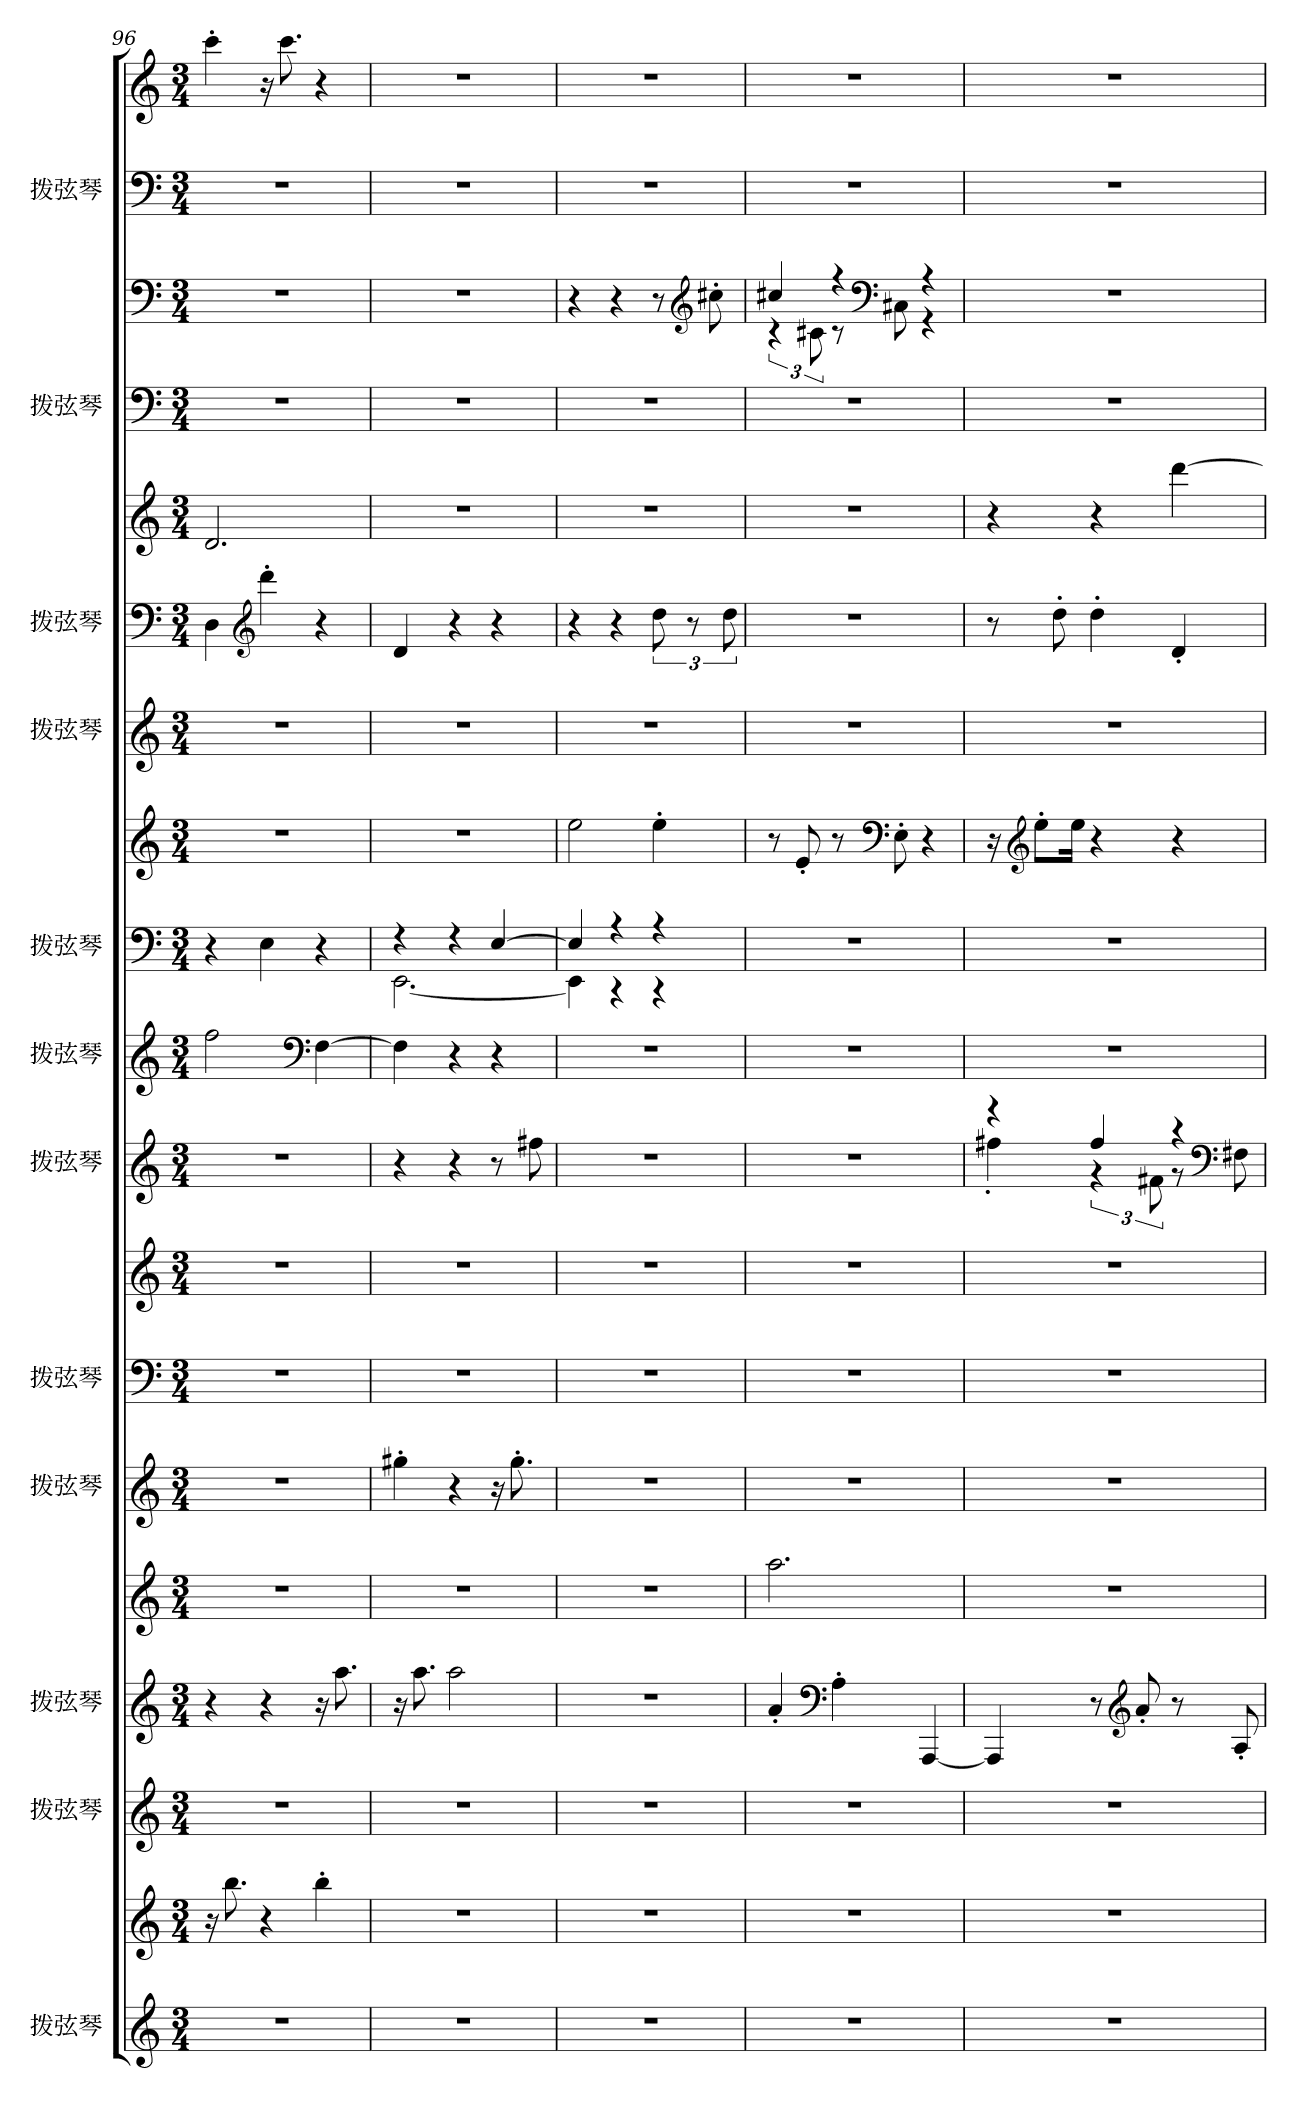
**kern	**kern	**kern	**kern	**kern	**kern	**kern	**kern	**kern	**kern	**kern	**kern	**kern	**kern	**kern	**kern	**kern	**kern	**kern
*part12	*part12	*part11	*part10	*part10	*part9	*part8	*part8	*part7	*part6	*part5	*part5	*part4	*part3	*part3	*part2	*part2	*part1	*part1
*staff19	*staff18	*staff17	*staff16	*staff15	*staff14	*staff13	*staff12	*staff11	*staff10	*staff9	*staff8	*staff7	*staff6	*staff5	*staff4	*staff3	*staff2	*staff1
*I"拨弦琴	*	*I"拨弦琴	*I"拨弦琴	*	*I"拨弦琴	*I"拨弦琴	*	*I"拨弦琴	*I"拨弦琴	*I"拨弦琴	*	*I"拨弦琴	*I"拨弦琴	*	*I"拨弦琴	*	*I"拨弦琴	*
*clefG2	*clefG2	*clefG2	*clefG2	*clefG2	*clefG2	*clefF4	*clefG2	*clefG2	*clefG2	*clefF4	*clefG2	*clefG2	*clefF4	*clefG2	*clefF4	*clefF4	*clefF4	*clefG2
*k[]	*k[]	*k[]	*k[]	*k[]	*k[]	*k[]	*k[]	*k[]	*k[]	*k[]	*k[]	*k[]	*k[]	*k[]	*k[]	*k[]	*k[]	*k[]
*M3/4	*M3/4	*M3/4	*M3/4	*M3/4	*M3/4	*M3/4	*M3/4	*M3/4	*M3/4	*M3/4	*M3/4	*M3/4	*M3/4	*M3/4	*M3/4	*M3/4	*M3/4	*M3/4
=96	=96	=96	=96	=96	=96	=96	=96	=96	=96	=96	=96	=96	=96	=96	=96	=96	=96	=96
2.r	16r	2.r	4r	2.r	2.r	2.r	2.r	2.r	2ff\	4r	2.r	2.r	4D\	2.d/	2.r	2.r	2.r	4ccc'\
.	8.bb\	.	.	.	.	.	.	.	.	.	.	.	.	.	.	.	.	.
*	*	*	*	*	*	*	*	*	*	*	*	*	*clefG2	*	*	*	*	*
.	4r	.	4r	.	.	.	.	.	.	4E\	.	.	4ddd'\	.	.	.	.	16r
.	.	.	.	.	.	.	.	.	.	.	.	.	.	.	.	.	.	8.ccc\
*	*	*	*	*	*	*	*	*	*clefF4	*	*	*	*	*	*	*	*	*
.	4bb'\	.	16r	.	.	.	.	.	[4F\	4r	.	.	4r	.	.	.	.	4r
.	.	.	8.aa\	.	.	.	.	.	.	.	.	.	.	.	.	.	.	.
=97	=97	=97	=97	=97	=97	=97	=97	=97	=97	=97	=97	=97	=97	=97	=97	=97	=97	=97
*	*	*	*	*	*	*	*	*	*	*^	*	*	*	*	*	*	*	*
2.r	2.r	2.r	16r	2.r	4gg#X'\	2.r	2.r	4r	4F\]	4r	[2.EE\	2.r	2.r	4d/	2.r	2.r	2.r	2.r	2.r
.	.	.	8.aa\	.	.	.	.	.	.	.	.	.	.	.	.	.	.	.	.
.	.	.	2aa\	.	4r	.	.	4r	4r	4r	.	.	.	4r	.	.	.	.	.
.	.	.	.	.	16r	.	.	8r	4r	[4E/	.	.	.	4r	.	.	.	.	.
.	.	.	.	.	8.gg#'\	.	.	.	.	.	.	.	.	.	.	.	.	.	.
.	.	.	.	.	.	.	.	8ff#X\	.	.	.	.	.	.	.	.	.	.	.
!!LO:PB:g=z
=98	=98	=98	=98	=98	=98	=98	=98	=98	=98	=98	=98	=98	=98	=98	=98	=98	=98	=98	=98
2.r	2.r	2.r	2.r	2.r	2.r	2.r	2.r	2.r	2.r	4E/]	4EE\]	2ee\	2.r	4r	2.r	2.r	4r	2.r	2.r
.	.	.	.	.	.	.	.	.	.	4r	4r	.	.	4r	.	.	4r	.	.
.	.	.	.	.	.	.	.	.	.	4r	4r	4ee'\	.	12dd\	.	.	8r	.	.
.	.	.	.	.	.	.	.	.	.	.	.	.	.	12r	.	.	.	.	.
*	*	*	*	*	*	*	*	*	*	*	*	*	*	*	*	*	*clefG2	*	*
.	.	.	.	.	.	.	.	.	.	.	.	.	.	.	.	.	8cc#X'\	.	.
.	.	.	.	.	.	.	.	.	.	.	.	.	.	12dd\	.	.	.	.	.
*	*	*	*	*	*	*	*	*	*	*v	*v	*	*	*	*	*	*	*	*
=99	=99	=99	=99	=99	=99	=99	=99	=99	=99	=99	=99	=99	=99	=99	=99	=99	=99	=99
*	*	*	*	*	*	*	*	*	*	*	*	*	*	*	*	*^	*	*
2.r	2.r	2.r	4a'/	2.aa\	2.r	2.r	2.r	2.r	2.r	2.r	8r	2.r	2.r	2.r	2.r	4cc#X/	6r	2.r	2.r
.	.	.	.	.	.	.	.	.	.	.	8e'/	.	.	.	.	.	.	.	.
.	.	.	.	.	.	.	.	.	.	.	.	.	.	.	.	.	12c#X\	.	.
*	*	*	*clefF4	*	*	*	*	*	*	*	*	*	*	*	*	*	*	*	*
.	.	.	4A'\	.	.	.	.	.	.	.	8r	.	.	.	.	4r	8r	.	.
*	*	*	*	*	*	*	*	*	*	*	*clefF4	*	*	*	*	*clefF4	*	*	*
.	.	.	.	.	.	.	.	.	.	.	8E'\	.	.	.	.	.	8C#X\	.	.
.	.	.	[4AAA/	.	.	.	.	.	.	.	4r	.	.	.	.	4r	4r	.	.
*	*	*	*	*	*	*	*	*	*	*	*	*	*	*	*	*v	*v	*	*
=100	=100	=100	=100	=100	=100	=100	=100	=100	=100	=100	=100	=100	=100	=100	=100	=100	=100	=100
*	*	*	*	*	*	*	*	*^	*	*	*	*	*	*	*	*	*	*
2.r	2.r	2.r	4AAA/]	2.r	2.r	2.r	2.r	4r	4ff#X'\	2.r	2.r	16r	2.r	8r	4r	2.r	2.r	2.r	2.r
*	*	*	*	*	*	*	*	*	*	*	*	*clefG2	*	*	*	*	*	*	*
.	.	.	.	.	.	.	.	.	.	.	.	8ee'\L	.	.	.	.	.	.	.
.	.	.	.	.	.	.	.	.	.	.	.	.	.	8dd'\	.	.	.	.	.
.	.	.	.	.	.	.	.	.	.	.	.	16ee\Jk	.	.	.	.	.	.	.
.	.	.	8r	.	.	.	.	4ff#/	6r	.	.	4r	.	4dd'\	4r	.	.	.	.
*	*	*	*clefG2	*	*	*	*	*	*	*	*	*	*	*	*	*	*	*	*
.	.	.	8a'/	.	.	.	.	.	.	.	.	.	.	.	.	.	.	.	.
.	.	.	.	.	.	.	.	.	12f#X\	.	.	.	.	.	.	.	.	.	.
.	.	.	8r	.	.	.	.	4r	8r	.	.	4r	.	4d'/	[4ddd\	.	.	.	.
*	*	*	*	*	*	*	*	*clefF4	*	*	*	*	*	*	*	*	*	*	*
.	.	.	8A'/	.	.	.	.	.	8F#X\	.	.	.	.	.	.	.	.	.	.
*	*	*	*	*	*	*	*	*v	*v	*	*	*	*	*	*	*	*	*	*
=	=	=	=	=	=	=	=	=	=	=	=	=	=	=	=	=	=	=
*-	*-	*-	*-	*-	*-	*-	*-	*-	*-	*-	*-	*-	*-	*-	*-	*-	*-	*-
